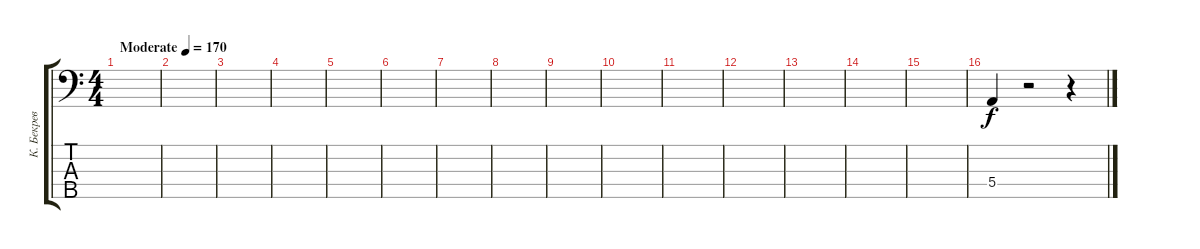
\track ("К. Бекрев" "К. Бекрев") {instrument electricbassfinger}
\staff {score tabs}
\tuning (G2 D2 A1 E1 B0) {hide}
\ts (4 4)
\tempo (170 "Moderate")
\clef f4
\ks c
|
|
|
|
|
|
|
|
|
|
|
|
|
|
|
5.4.4 r.2 r.4
